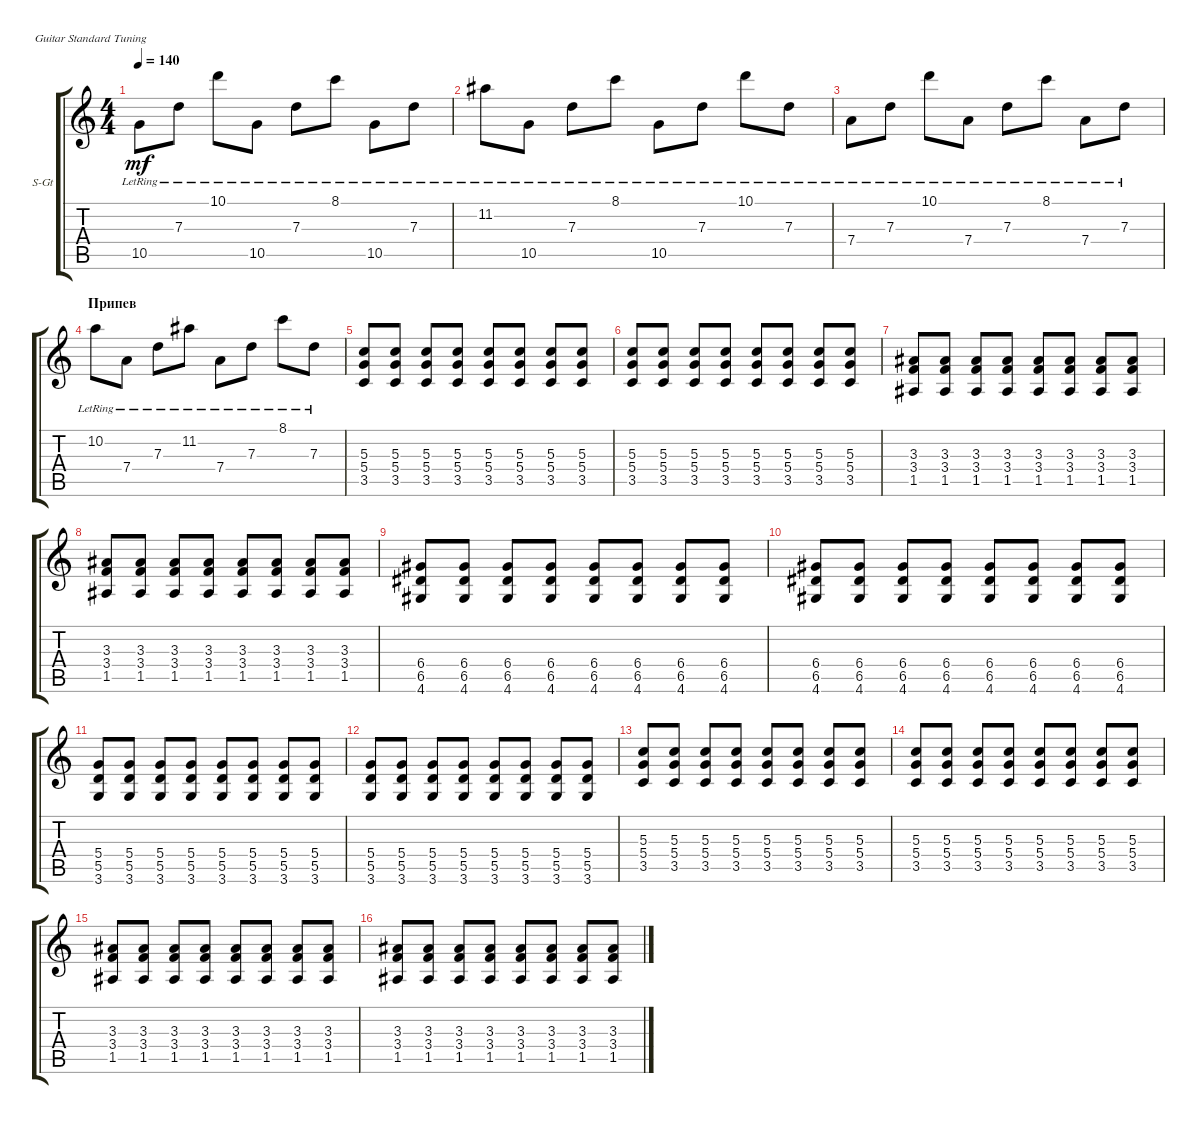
\defaultSystemsLayout 4
\bracketExtendMode groupsimilarinstruments
\firstSystemTrackNameOrientation horizontal
\otherSystemsTrackNameOrientation horizontal
\track ("Гитара" "S-Gt") {instrument acousticguitarsteel}
\staff {score tabs}
\tuning (E4 B3 G3 D3 A2 E2)
\ts (4 4)
\tempo 140
\clef g2
\ks c
10.5{lr}.8{dy mf} 7.3{lr}.8 10.1{lr}.8 10.5{lr}.8 7.3{lr}.8 8.1{lr}.8 10.5{lr}.8 7.3{lr}.8 |
11.2{lr}.8 10.5{lr}.8 7.3{lr}.8 8.1{lr}.8 10.5{lr}.8 7.3{lr}.8 10.1{lr}.8 7.3{lr}.8 |
7.4{lr}.8 7.3{lr}.8 10.1{lr}.8 7.4{lr}.8 7.3{lr}.8 8.1{lr}.8 7.4{lr}.8 7.3{lr}.8 |
\section ("" "Припев")
10.2{lr}.8 7.4{lr}.8 7.3{lr}.8 11.2{lr}.8 7.4{lr}.8 7.3{lr}.8 8.1{lr}.8 7.3{lr}.8 |
(3.5 5.4 5.3).8 (5.4 5.3 3.5).8 (5.3 5.4 3.5).8 (5.4 5.3 3.5).8 (3.5 5.4 5.3).8 (5.3 5.4 3.5).8 (5.3 5.4 3.5).8 (5.3 5.4 3.5).8 |
(3.5 5.4 5.3).8 (5.4 5.3 3.5).8 (5.3 5.4 3.5).8 (5.4 5.3 3.5).8 (3.5 5.4 5.3).8 (5.3 5.4 3.5).8 (5.3 5.4 3.5).8 (5.3 5.4 3.5).8 |
(1.5 3.4 3.3).8 (1.5 3.4 3.3).8 (1.5 3.4 3.3).8 (1.5 3.4 3.3).8 (1.5 3.4 3.3).8 (1.5 3.4 3.3).8 (1.5 3.4 3.3).8 (1.5 3.4 3.3).8 |
(1.5 3.4 3.3).8 (1.5 3.4 3.3).8 (1.5 3.4 3.3).8 (1.5 3.4 3.3).8 (1.5 3.4 3.3).8 (1.5 3.4 3.3).8 (1.5 3.4 3.3).8 (1.5 3.4 3.3).8 |
(4.6 6.5 6.4).8 (4.6 6.5 6.4).8 (4.6 6.5 6.4).8 (4.6 6.5 6.4).8 (4.6 6.5 6.4).8 (4.6 6.5 6.4).8 (4.6 6.5 6.4).8 (4.6 6.5 6.4).8 |
(4.6 6.5 6.4).8 (4.6 6.5 6.4).8 (4.6 6.5 6.4).8 (4.6 6.5 6.4).8 (4.6 6.5 6.4).8 (4.6 6.5 6.4).8 (4.6 6.5 6.4).8 (4.6 6.5 6.4).8 |
(3.6 5.5 5.4).8 (3.6 5.5 5.4).8 (3.6 5.5 5.4).8 (3.6 5.5 5.4).8 (3.6 5.5 5.4).8 (3.6 5.5 5.4).8 (3.6 5.5 5.4).8 (3.6 5.5 5.4).8 |
(3.6 5.5 5.4).8 (3.6 5.5 5.4).8 (3.6 5.5 5.4).8 (3.6 5.5 5.4).8 (3.6 5.5 5.4).8 (3.6 5.5 5.4).8 (3.6 5.5 5.4).8 (3.6 5.5 5.4).8 |
(3.5 5.4 5.3).8 (5.4 5.3 3.5).8 (5.3 5.4 3.5).8 (5.4 5.3 3.5).8 (3.5 5.4 5.3).8 (5.3 5.4 3.5).8 (5.3 5.4 3.5).8 (5.3 5.4 3.5).8 |
(3.5 5.4 5.3).8 (5.4 5.3 3.5).8 (5.3 5.4 3.5).8 (5.4 5.3 3.5).8 (3.5 5.4 5.3).8 (5.3 5.4 3.5).8 (5.3 5.4 3.5).8 (5.3 5.4 3.5).8 |
(1.5 3.4 3.3).8 (1.5 3.4 3.3).8 (1.5 3.4 3.3).8 (1.5 3.4 3.3).8 (1.5 3.4 3.3).8 (1.5 3.4 3.3).8 (1.5 3.4 3.3).8 (1.5 3.4 3.3).8 |
(1.5 3.4 3.3).8 (1.5 3.4 3.3).8 (1.5 3.4 3.3).8 (1.5 3.4 3.3).8 (1.5 3.4 3.3).8 (1.5 3.4 3.3).8 (1.5 3.4 3.3).8 (1.5 3.4 3.3).8
